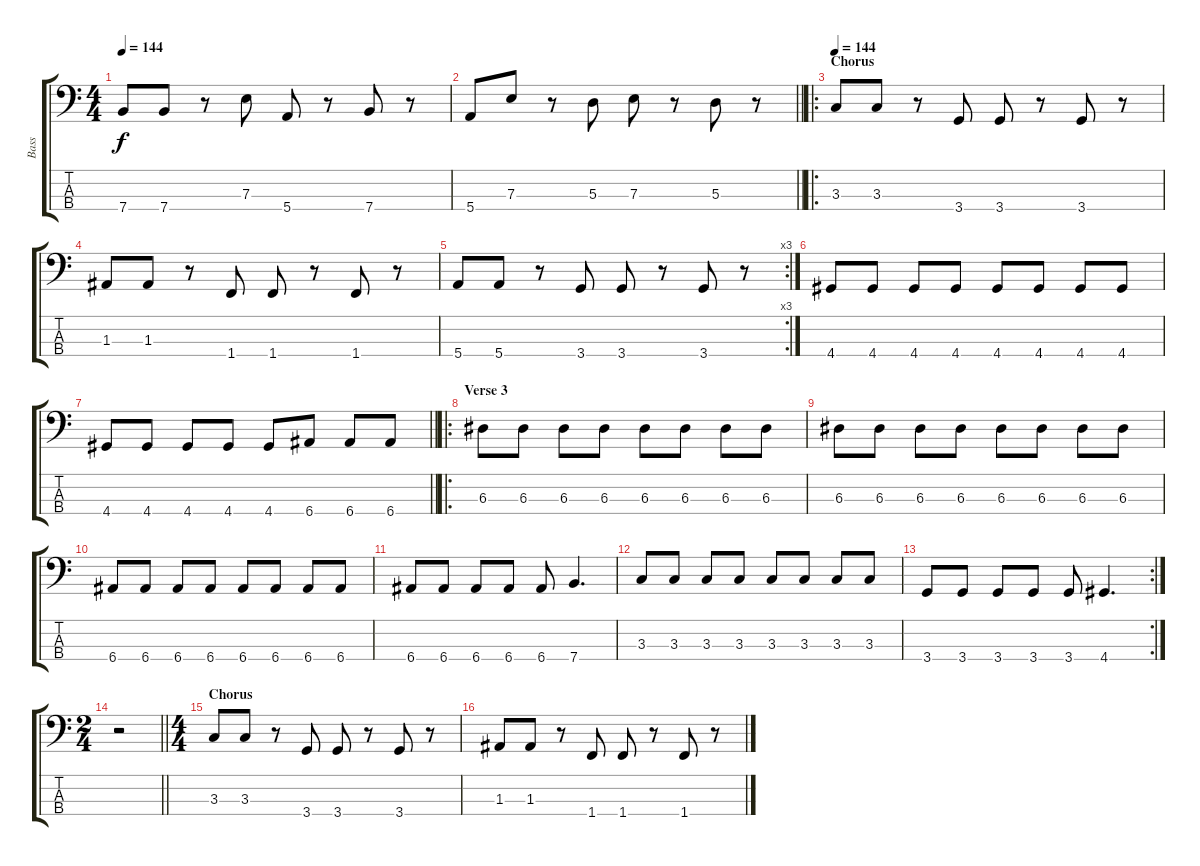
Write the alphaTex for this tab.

\track ("Bass" "Bass") {instrument electricbassfinger}
\staff {score tabs}
\tuning (G2 D2 A1 E1) {hide}
\ts (4 4)
\tempo 144
\clef f4
\ks c
7.4.8{dy f} 7.4.8 r.8 7.3.8 5.4.8 r.8 7.4.8 r.8 |
\barLineRight lightlight
5.4.8 7.3.8 r.8 5.3.8 7.3.8 r.8 5.3.8 r.8 |
\ro
\section ("" "Chorus")
\tempo 144
3.3.8 3.3.8 r.8 3.4.8 3.4.8 r.8 3.4.8 r.8 |
1.3.8 1.3.8 r.8 1.4.8 1.4.8 r.8 1.4.8 r.8 |
\rc 3
5.4.8 5.4.8 r.8 3.4.8 3.4.8 r.8 3.4.8 r.8 |
4.4.8 4.4.8 4.4.8 4.4.8 4.4.8 4.4.8 4.4.8 4.4.8 |
\barLineRight lightlight
4.4.8 4.4.8 4.4.8 4.4.8 4.4.8 6.4.8 6.4.8 6.4.8 |
\ro
\section ("" "Verse 3")
6.3.8 6.3.8 6.3.8 6.3.8 6.3.8 6.3.8 6.3.8 6.3.8 |
6.3.8 6.3.8 6.3.8 6.3.8 6.3.8 6.3.8 6.3.8 6.3.8 |
6.4.8 6.4.8 6.4.8 6.4.8 6.4.8 6.4.8 6.4.8 6.4.8 |
6.4.8 6.4.8 6.4.8 6.4.8 6.4.8 7.4.4{d} |
3.3.8 3.3.8 3.3.8 3.3.8 3.3.8 3.3.8 3.3.8 3.3.8 |
\rc 2
3.4.8 3.4.8 3.4.8 3.4.8 3.4.8 4.4.4{d} |
\ts (2 4)
\barLineRight lightlight
r.2 |
\ts (4 4)
\section ("" "Chorus")
3.3.8 3.3.8 r.8 3.4.8 3.4.8 r.8 3.4.8 r.8 |
1.3.8 1.3.8 r.8 1.4.8 1.4.8 r.8 1.4.8 r.8
